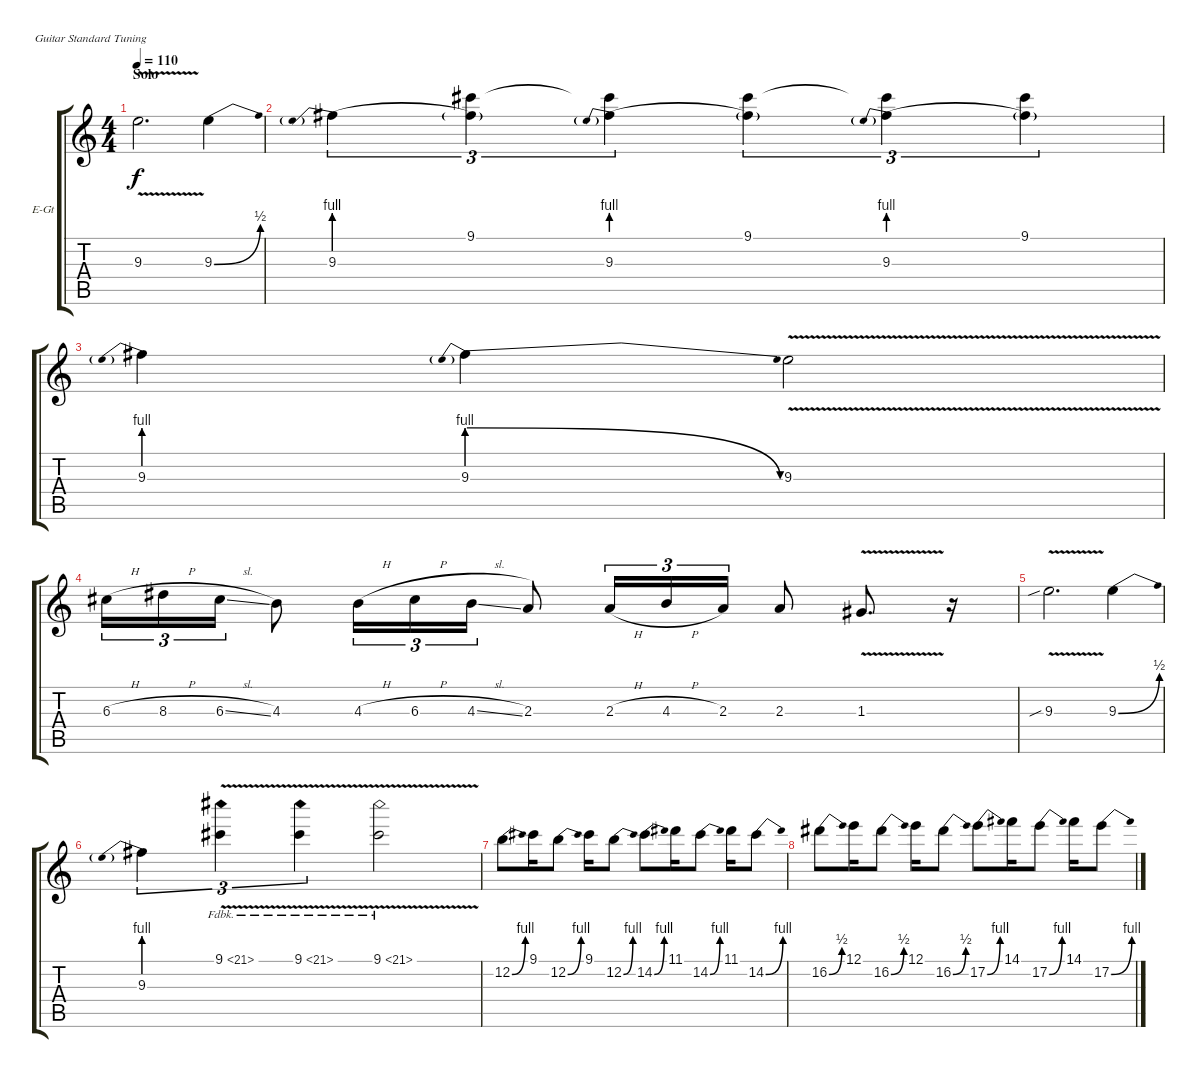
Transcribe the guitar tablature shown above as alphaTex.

\defaultSystemsLayout 4
\bracketExtendMode groupsimilarinstruments
\firstSystemTrackNameOrientation horizontal
\otherSystemsTrackNameOrientation horizontal
\track ("Guitar" "E-Gt") {instrument distortionguitar}
\staff {score tabs}
\tuning (E4 B3 G3 D3 A2 E2)
\ts (4 4)
\section ("" "Solo")
\tempo 110
\clef g2
\ks c
9.3{v}.2{d dy f} 9.3{be (bend 0 0 59.4 2)}.4 |
9.3{be (prebend 0 4 60 4)}.4{tu (3 2)} (9.1 9.3{t}).4{tu (3 2)} (9.3{be (prebend 0 4 60 4)} 9.1{t}).4{tu (3 2)} (9.1 9.3{t}).4{tu (3 2)} (9.3{be (prebend 0 4 60 4)} 9.1{t}).4{tu (3 2)} (9.1 9.3{t}).4{tu (3 2)} |
9.3{be (prebend 0 4 60 4)}.4 9.3{be (prebendrelease 0 4 42.6 0)}.4 9.3{v}.2 |
6.3{h}.16{tu (3 2)} 8.3{h}.16{tu (3 2)} 6.3{sl}.16{tu (3 2)} 4.3.8 4.3{h}.16{tu (3 2)} 6.3{h}.16{tu (3 2)} 4.3{sl}.16{tu (3 2)} 2.3.8 2.3{h}.16{tu (3 2)} 4.3{h}.16{tu (3 2)} 2.3.16{tu (3 2)} 2.3.8 1.3{v}.8{d} r.16 |
9.3{v sib}.2{d} 9.3{be (bend 0 0 59.4 2)}.4 |
9.3{be (prebend 0 4 60 4)}.4{tu (3 2)} 9.1{fh 12 v}.4{tu (3 2)} 9.1{fh 12 v}.4{tu (3 2)} 9.1{fh 12 v}.2 |
12.2{be (bend 0 0 59.4 4)}.8 9.1.16 12.2{be (bend 0 0 60 4)}.8 9.1.16 12.2{be (bend 0 0 59.4 4)}.8 14.2{be (bend 0 0 59.4 4)}.8 11.1.16 14.2{be (bend 0 0 60 4)}.8 11.1.16 14.2{be (bend 0 0 59.4 4)}.8 |
16.2{be (bend 0 0 59.4 2)}.8 12.1.16 16.2{be (bend 0 0 59.4 2)}.8 12.1.16 16.2{be (bend 0 0 59.4 2)}.8 17.2{be (bend 0 0 59.4 4)}.8 14.1.16 17.2{be (bend 0 0 60 4)}.8 14.1.16 17.2{be (bend 0 0 59.4 4)}.8
